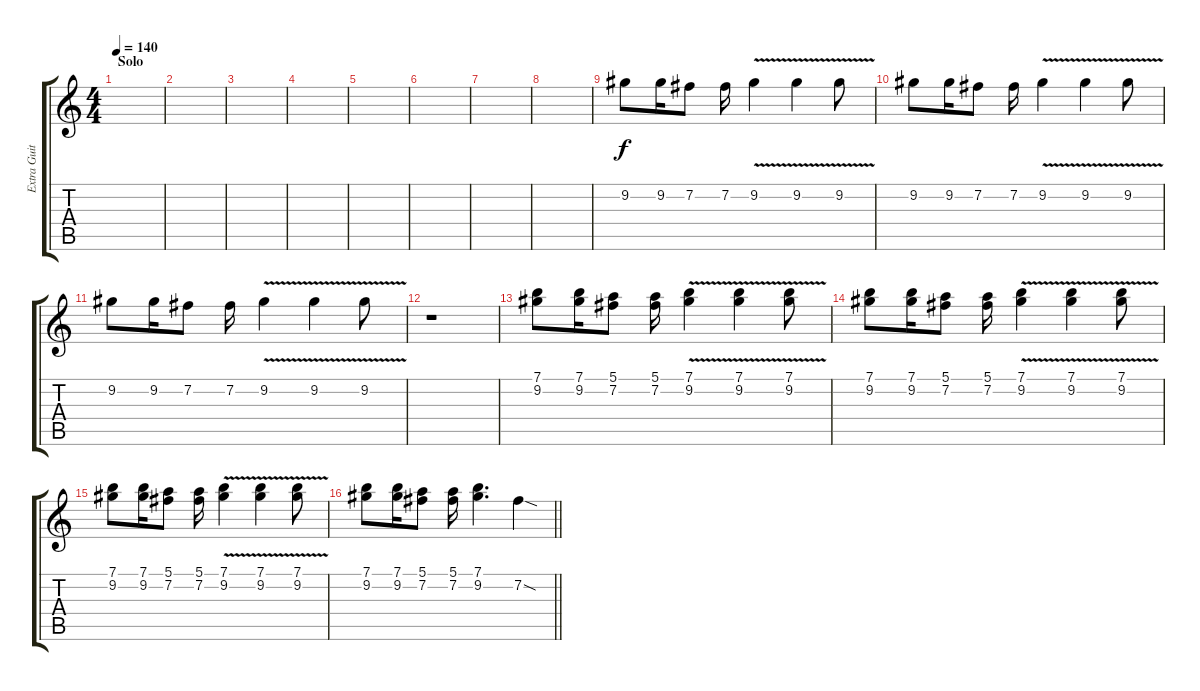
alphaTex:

\track ("Extra Guitar" "Extra Guit") {instrument distortionguitar}
\staff {score tabs}
\tuning (E4 B3 G3 D3 A2 E2) {hide}
\ts (4 4)
\section ("" "Solo")
\tempo 140
\clef g2
\ks c
|
|
|
|
|
|
|
|
9.2.8{balance 13} 9.2.16 7.2.8 7.2.16 9.2{v}.4 9.2{v}.4 9.2{v}.8 |
9.2.8 9.2.16 7.2.8 7.2.16 9.2{v}.4 9.2{v}.4 9.2{v}.8 |
9.2.8 9.2.16 7.2.8 7.2.16 9.2{v}.4 9.2{v}.4 9.2{v}.8 |
r.1 |
(7.1 9.2).8 (7.1 9.2).16 (5.1 7.2).8 (5.1 7.2).16 (7.1{v} 9.2{v}).4 (7.1{v} 9.2{v}).4 (7.1{v} 9.2{v}).8 |
(7.1 9.2).8 (7.1 9.2).16 (5.1 7.2).8 (5.1 7.2).16 (7.1{v} 9.2{v}).4 (7.1{v} 9.2{v}).4 (7.1{v} 9.2{v}).8 |
(7.1 9.2).8 (7.1 9.2).16 (5.1 7.2).8 (5.1 7.2).16 (7.1{v} 9.2{v}).4 (7.1{v} 9.2{v}).4 (7.1{v} 9.2{v}).8 |
\barLineRight lightlight
(7.1 9.2).8 (7.1 9.2).16 (5.1 7.2).8 (5.1 7.2).16 (7.1 9.2).4{d} 7.2{sod}.4{balance 14}
